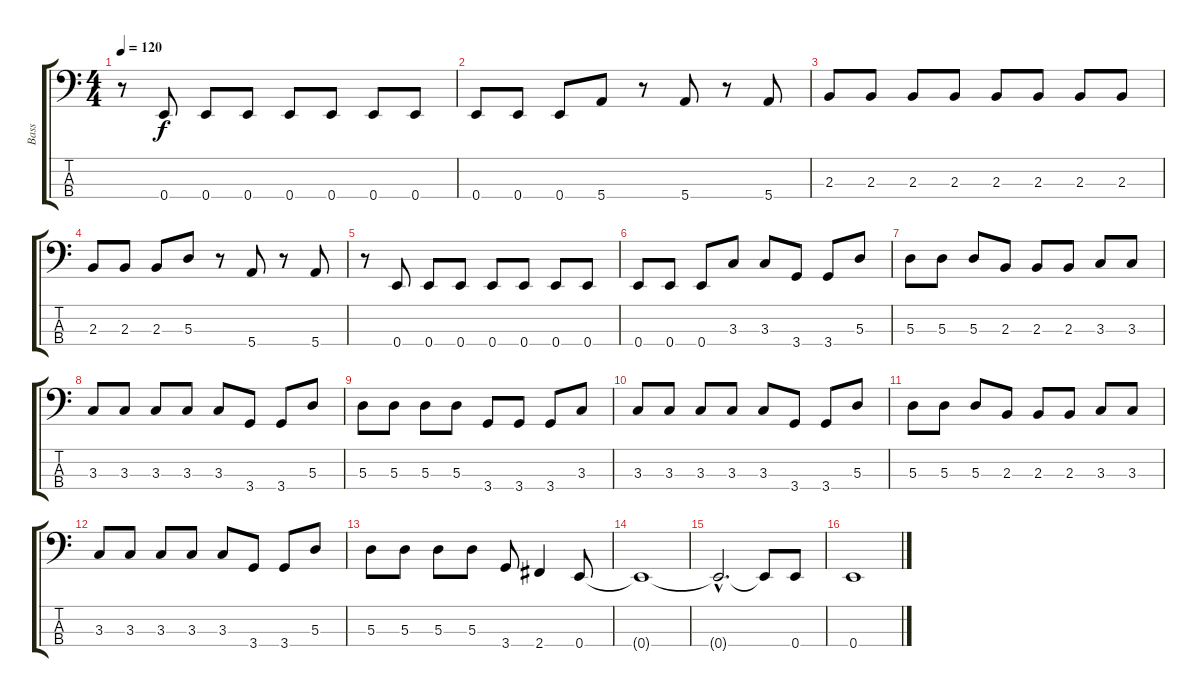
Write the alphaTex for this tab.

\track ("Bass" "Bass") {instrument slapbass1}
\staff {score tabs}
\tuning (G2 D2 A1 E1) {hide}
\ts (4 4)
\tempo 120
\clef f4
\ks c
r.8{dy f} 0.4.8 0.4.8 0.4.8 0.4.8 0.4.8 0.4.8 0.4.8 |
0.4.8 0.4.8 0.4.8 5.4.8 r.8 5.4.8 r.8 5.4.8 |
2.3.8 2.3.8 2.3.8 2.3.8 2.3.8 2.3.8 2.3.8 2.3.8 |
2.3.8 2.3.8 2.3.8 5.3.8 r.8 5.4.8 r.8 5.4.8 |
r.8 0.4.8 0.4.8 0.4.8 0.4.8 0.4.8 0.4.8 0.4.8 |
0.4.8 0.4.8 0.4.8 3.3.8 3.3.8 3.4.8 3.4.8 5.3.8 |
5.3.8 5.3.8 5.3.8 2.3.8 2.3.8 2.3.8 3.3.8 3.3.8 |
3.3.8 3.3.8 3.3.8 3.3.8 3.3.8 3.4.8 3.4.8 5.3.8 |
5.3.8 5.3.8 5.3.8 5.3.8 3.4.8 3.4.8 3.4.8 3.3.8 |
3.3.8 3.3.8 3.3.8 3.3.8 3.3.8 3.4.8 3.4.8 5.3.8 |
5.3.8 5.3.8 5.3.8 2.3.8 2.3.8 2.3.8 3.3.8 3.3.8 |
3.3.8 3.3.8 3.3.8 3.3.8 3.3.8 3.4.8 3.4.8 5.3.8 |
5.3.8 5.3.8 5.3.8 5.3.8 3.4.8 2.4.4 0.4.8 |
0.4{t}.1 |
0.4{hac t}.2{d} 0.4{t}.8 0.4.8 |
0.4.1
